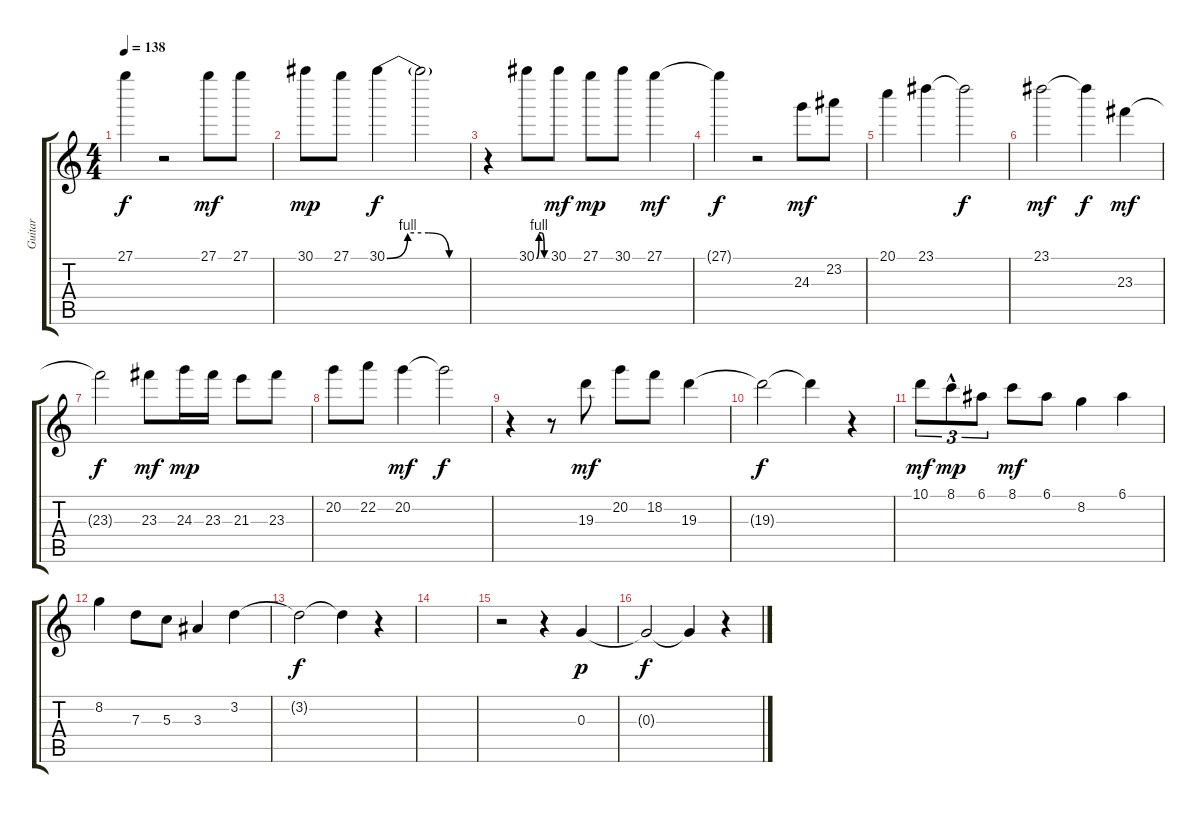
\track ("Guitar" "Guitar") {instrument electricguitarjazz}
\staff {score tabs}
\tuning (E4 B3 G3 D3 A2 E2) {hide}
\ts (4 4)
\tempo 138
\clef g2
\ks c
27.1{t}.4{dy f} r.2 27.1.8{dy mf} 27.1.8 |
30.1.8{dy mp} 27.1.8 30.1{be (custom 0 0 15 4 30 4 45 0 60 0)}.4{dy f} 30.1{t}.2 |
r.4 30.1{be (custom 0 0 15 4 30 4 45 0 60 0)}.8{volume 16} 30.1.8{dy mf} 27.1.8{dy mp} 30.1.8 27.1.4{dy mf} |
27.1{t}.4{dy f} r.2 24.3.8{dy mf volume 10} 23.2.8 |
20.1.4 23.1.4 23.1{t}.2{dy f} |
23.1.2{dy mf} 23.1{t}.4{dy f} 23.3.4{dy mf} |
23.3{t}.2{dy f} 23.3.8{dy mf} 24.3.16{dy mp} 23.3.16 21.3.8 23.3.8 |
20.2.8 22.2.8 20.2.4{dy mf} 20.2{t}.2{dy f} |
r.4 r.8 19.3.8{dy mf} 20.2.8 18.2.8 19.3.4 |
19.3{t}.2{dy f} 19.3{t}.4 r.4 |
10.1.8{tu (3 2) dy mf} 8.1{hac}.8{tu (3 2) dy mp} 6.1.8{tu (3 2)} 8.1.8{dy mf} 6.1.8 8.2.4 6.1.4 |
8.2.4 7.3.8 5.3.8 3.3.4 3.2.4 |
3.2{t}.2{dy f} 3.2{t}.4 r.4 |
|
r.2 r.4 0.3.4{dy p volume 8} |
0.3{t}.2{dy f} 0.3{t}.4 r.4
